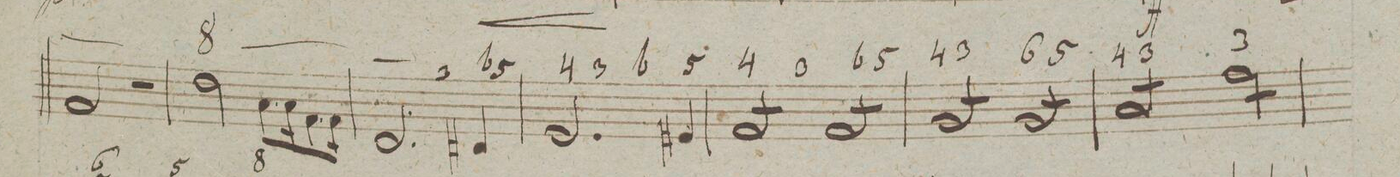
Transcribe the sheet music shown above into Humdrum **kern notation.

**kern	**fba	**dynam
*I"Organo	*	*
*clefF4	*	*
*k[]	*	*
*met(c|)	*	*
*M2/2	*	*
2AA/	.	.
2r	.	.
=16	=16	=16
2F\	8_	.
8.C\L	.	.
16C\K	.	.
8.AA\	.	.
16AA\Jk	.	.
=17	=17	=17
1ryy	.	.
=18	=18	=18
2.FF/	.	.
.	3	.
4FF#X/	-5	.
=19	=19	=19
2.GG/	4	.
.	3	.
4GG#X/	6	.
.	5	.
=20	=20	=20
8AA/L	4	.
8AA/	3	.
8AA/	.	.
8AA/J	.	.
.	6	.
8AA/L	.	.
.	5	.
8AA/	.	.
8AA/	.	.
8AA/J	.	.
=21	=21	=21
8BB/L	4	.
8BB/	3	.
8BB/	.	.
8BB/J	.	.
.	6	.
8BB/L	.	.
.	5	.
8BB/	.	.
8BB/	.	.
8BB/J	.	.
=22	=22	=22
8C/L	4	.
8C/	3	.
8C/	.	.
8C/J	.	.
8A\L	3	.
8A\	.	.
8A\	.	.
8A\J	.	.
=23	=23	=23
*-	*-	*-
